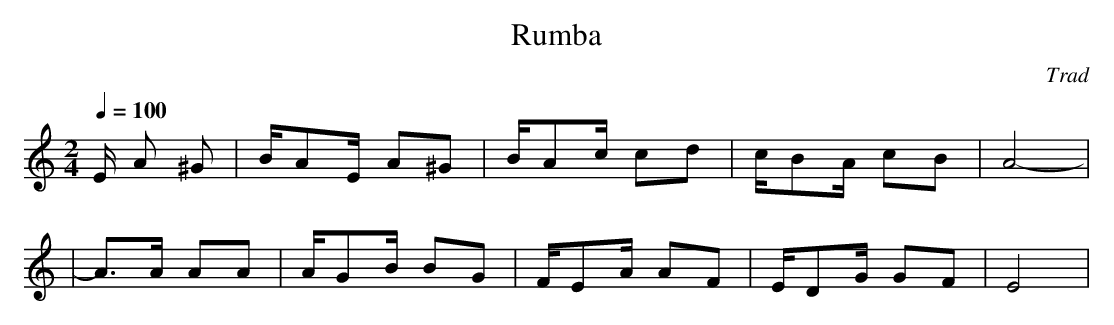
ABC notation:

X:1
T:Rumba
C:Trad
M:2/4
L:1/8
Q:1/4=100
K:Am
E/ A ^G|B/AE/ A^G|B/Ac/ cd|c/BA/ cB|A4-|
|A>A AA|A/GB/ BG|F/EA/ AF|E/DG/ GF|E4|
